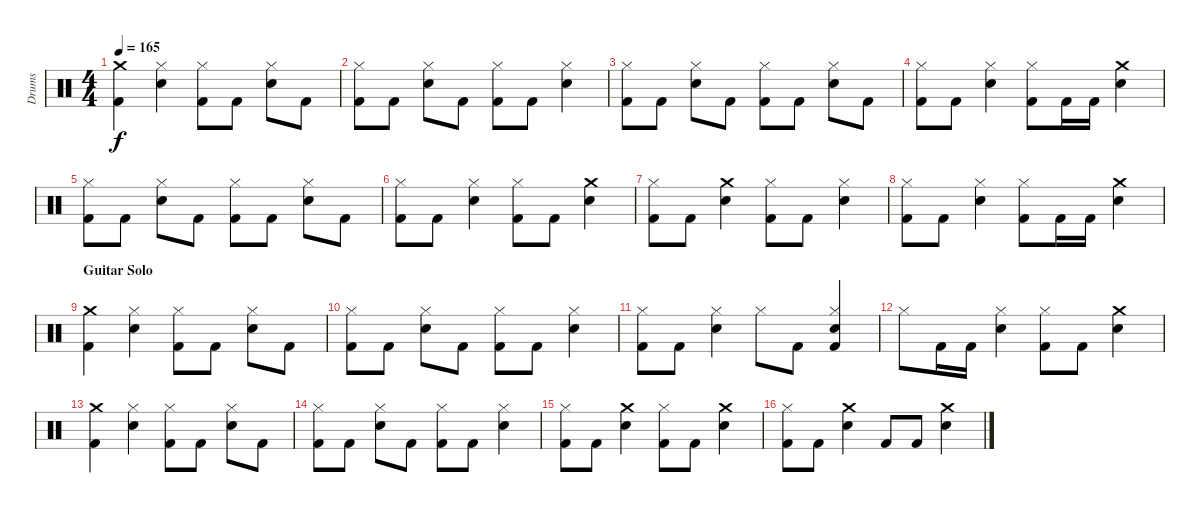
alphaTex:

\track ("Drums" "Drums") {instrument percussion}
\staff {score}
\articulation defaults
\ts (4 4)
\tempo 165
\clef neutral
\ks c
("Kick (hit) 2" "Crash medium (hit)").4{dy f} ("Hi-Hat (closed)" "Snare (hit) 2").4 ("Kick (hit) 2" "Hi-Hat (closed)").8 "Kick (hit) 2".8 ("Snare (hit) 2" "Hi-Hat (closed)").8 "Kick (hit) 2".8 |
("Kick (hit) 2" "Hi-Hat (closed)").8 "Kick (hit) 2".8 ("Snare (hit) 2" "Hi-Hat (closed)").8 "Kick (hit) 2".8 ("Kick (hit) 2" "Hi-Hat (closed)").8 "Kick (hit) 2".8 ("Snare (hit) 2" "Hi-Hat (closed)").4 |
("Kick (hit) 2" "Hi-Hat (closed)").8 "Kick (hit) 2".8 ("Snare (hit) 2" "Hi-Hat (closed)").8 "Kick (hit) 2".8 ("Kick (hit) 2" "Hi-Hat (closed)").8 "Kick (hit) 2".8 ("Snare (hit) 2" "Hi-Hat (closed)").8 "Kick (hit) 2".8 |
("Hi-Hat (closed)" "Kick (hit) 2").8 "Kick (hit) 2".8 ("Snare (hit) 2" "Hi-Hat (closed)").4 ("Hi-Hat (closed)" "Kick (hit) 2").8 "Kick (hit) 2".16 "Kick (hit) 2".16 ("Crash medium (hit)" "Snare (hit) 2").4 |
("Hi-Hat (closed)" "Kick (hit) 2").8 "Kick (hit) 2".8 ("Snare (hit) 2" "Hi-Hat (closed)").8 "Kick (hit) 2".8 ("Hi-Hat (closed)" "Kick (hit) 2").8 "Kick (hit) 2".8 ("Snare (hit) 2" "Hi-Hat (closed)").8 "Kick (hit) 2".8 |
("Hi-Hat (closed)" "Kick (hit) 2").8 "Kick (hit) 2".8 ("Snare (hit) 2" "Hi-Hat (closed)").4 ("Hi-Hat (closed)" "Kick (hit) 2").8 "Kick (hit) 2".8 ("Crash medium (hit)" "Snare (hit) 2").4 |
("Hi-Hat (closed)" "Kick (hit) 2").8 "Kick (hit) 2".8 ("Crash medium (hit)" "Snare (hit) 2").4 ("Hi-Hat (closed)" "Kick (hit) 2").8 "Kick (hit) 2".8 ("Snare (hit) 2" "Hi-Hat (closed)").4 |
("Hi-Hat (closed)" "Kick (hit) 2").8 "Kick (hit) 2".8 ("Snare (hit) 2" "Hi-Hat (closed)").4 ("Hi-Hat (closed)" "Kick (hit) 2").8 "Kick (hit) 2".16 "Kick (hit) 2".16 ("Crash medium (hit)" "Snare (hit) 2").4 |
\section ("" "Guitar Solo")
("Kick (hit) 2" "Crash medium (hit)").4 ("Hi-Hat (closed)" "Snare (hit) 2").4 ("Kick (hit) 2" "Hi-Hat (closed)").8 "Kick (hit) 2".8 ("Snare (hit) 2" "Hi-Hat (closed)").8 "Kick (hit) 2".8 |
("Kick (hit) 2" "Hi-Hat (closed)").8 "Kick (hit) 2".8 ("Snare (hit) 2" "Hi-Hat (closed)").8 "Kick (hit) 2".8 ("Kick (hit) 2" "Hi-Hat (closed)").8 "Kick (hit) 2".8 ("Snare (hit) 2" "Hi-Hat (closed)").4 |
("Kick (hit) 2" "Hi-Hat (closed)").8 "Kick (hit) 2".8 ("Snare (hit) 2" "Hi-Hat (closed)").4 "Hi-Hat (closed)".8 "Kick (hit) 2".8 ("Kick (hit) 2" "Snare (hit) 2" "Hi-Hat (closed)").4 |
"Hi-Hat (closed)".8 "Kick (hit) 2".16 "Kick (hit) 2".16 ("Snare (hit) 2" "Hi-Hat (closed)").4 ("Hi-Hat (closed)" "Kick (hit) 2").8 "Kick (hit) 2".8 ("Crash medium (hit)" "Snare (hit) 2").4 |
("Kick (hit) 2" "Crash medium (hit)").4 ("Hi-Hat (closed)" "Snare (hit) 2").4 ("Kick (hit) 2" "Hi-Hat (closed)").8 "Kick (hit) 2".8 ("Snare (hit) 2" "Hi-Hat (closed)").8 "Kick (hit) 2".8 |
("Kick (hit) 2" "Hi-Hat (closed)").8 "Kick (hit) 2".8 ("Snare (hit) 2" "Hi-Hat (closed)").8 "Kick (hit) 2".8 ("Kick (hit) 2" "Hi-Hat (closed)").8 "Kick (hit) 2".8 ("Snare (hit) 2" "Hi-Hat (closed)").4 |
("Hi-Hat (closed)" "Kick (hit) 2").8 "Kick (hit) 2".8 ("Crash medium (hit)" "Snare (hit) 2").4 ("Hi-Hat (closed)" "Kick (hit) 2").8 "Kick (hit) 2".8 ("Crash medium (hit)" "Snare (hit) 2").4 |
("Kick (hit) 2" "Hi-Hat (closed)").8 "Kick (hit) 2".8 ("Crash medium (hit)" "Snare (hit) 2").4 "Kick (hit) 2".8 "Kick (hit) 2".8 ("Crash medium (hit)" "Snare (hit) 2").4
